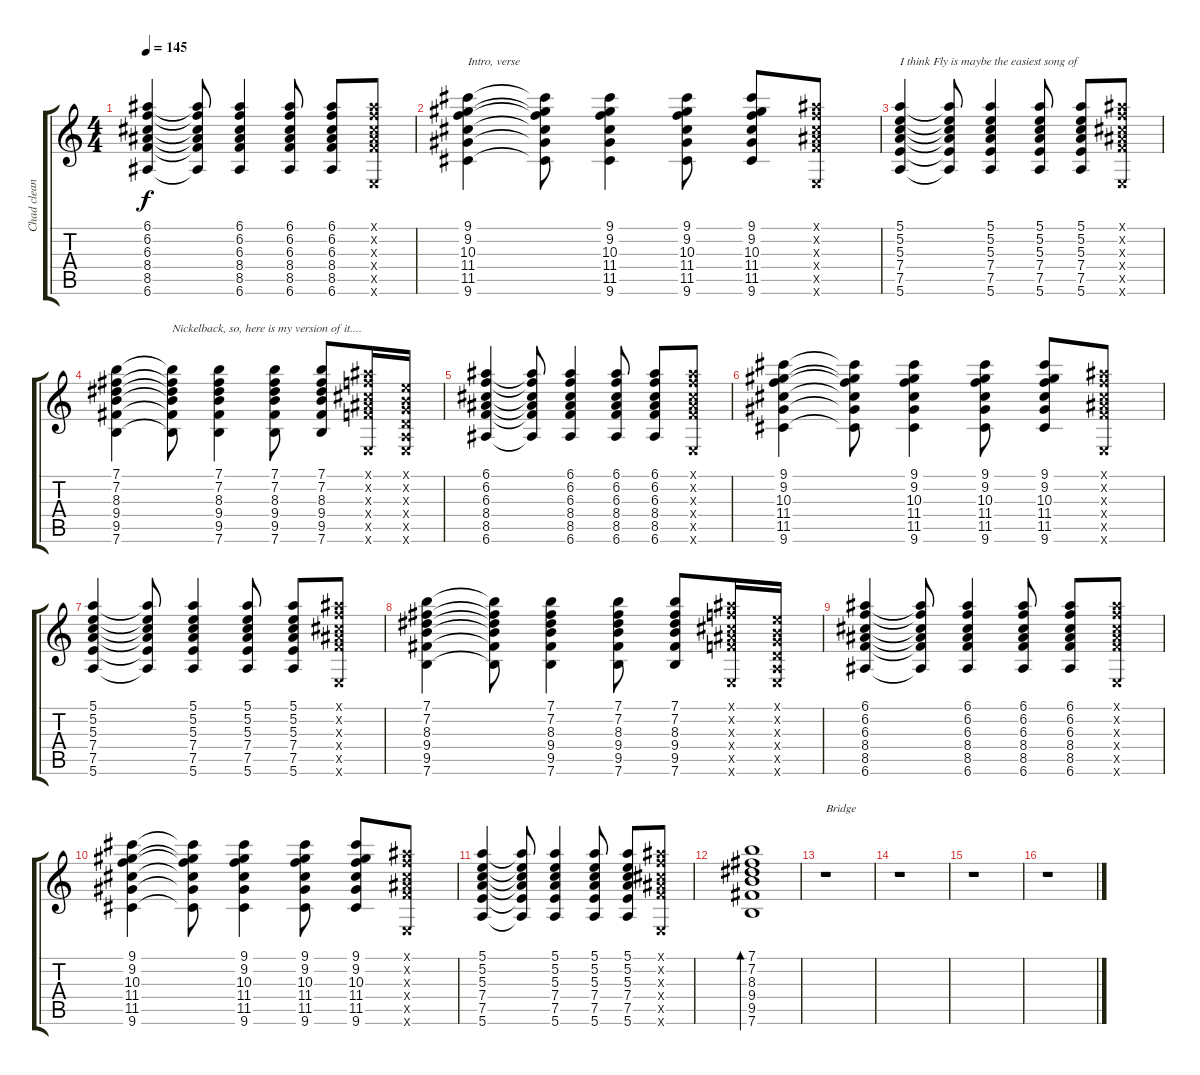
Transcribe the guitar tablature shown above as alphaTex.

\track ("Chad clean" "Chad clean") {instrument electricguitarclean}
\staff {score tabs}
\tuning (E4 B3 G3 D3 A2 E2) {hide}
\ts (4 4)
\tempo 145
\clef g2
\ks c
(6.1 6.2 6.3 8.4 8.5 6.6).4{txt "" dy f instrument electricguitarclean} (6.1{t} 6.2{t} 6.3{t} 8.4{t} 8.5{t} 6.6{t}).8 (6.1 6.2 6.3 8.4 8.5 6.6).4 (6.1 6.2 6.3 8.4 8.5 6.6).8 (6.1 6.2 6.3 8.4 8.5 6.6).8 (6.1{x} 6.2{x} 6.3{x} 8.4{x} 8.5{x} 0.6{x}).8 |
(9.1 9.2 10.3 11.4 11.5 9.6).4{txt "Intro, verse"} (9.1{t} 9.2{t} 10.3{t} 11.4{t} 11.5{t} 9.6{t}).8 (9.1 9.2 10.3 11.4 11.5 9.6).4 (9.1 9.2 10.3 11.4 11.5 9.6).8 (9.1 9.2 10.3 11.4 11.5 9.6).8 (6.1{x} 6.2{x} 6.3{x} 8.4{x} 8.5{x} 0.6{x}).8 |
(5.1 5.2 5.3 7.4 7.5 5.6).4{txt "I think Fly is maybe the easiest song of"} (5.1{t} 5.2{t} 5.3{t} 7.4{t} 7.5{t} 5.6{t}).8 (5.1 5.2 5.3 7.4 7.5 5.6).4 (5.1 5.2 5.3 7.4 7.5 5.6).8 (5.1 5.2 5.3 7.4 7.5 5.6).8 (6.1{x} 6.2{x} 6.3{x} 8.4{x} 8.5{x} 0.6{x}).8 |
(7.1 7.2 8.3 9.4 9.5 7.6).4 (7.1{t} 7.2{t} 8.3{t} 9.4{t} 9.5{t} 7.6{t}).8{txt "Nickelback, so, here is my version of it...."} (7.1 7.2 8.3 9.4 9.5 7.6).4 (7.1 7.2 8.3 9.4 9.5 7.6).8 (7.1 7.2 8.3 9.4 9.5 7.6).8 (6.1{x} 6.2{x} 6.3{x} 8.4{x} 8.5{x} 0.6{x}).16 (0.1{x} 0.2{x} 0.3{x} 0.4{x} 0.5{x} 0.6{x}).16 |
(6.1 6.2 6.3 8.4 8.5 6.6).4 (6.1{t} 6.2{t} 6.3{t} 8.4{t} 8.5{t} 6.6{t}).8 (6.1 6.2 6.3 8.4 8.5 6.6).4 (6.1 6.2 6.3 8.4 8.5 6.6).8 (6.1 6.2 6.3 8.4 8.5 6.6).8 (6.1{x} 6.2{x} 6.3{x} 8.4{x} 8.5{x} 0.6{x}).8 |
(9.1 9.2 10.3 11.4 11.5 9.6).4 (9.1{t} 9.2{t} 10.3{t} 11.4{t} 11.5{t} 9.6{t}).8 (9.1 9.2 10.3 11.4 11.5 9.6).4 (9.1 9.2 10.3 11.4 11.5 9.6).8 (9.1 9.2 10.3 11.4 11.5 9.6).8 (6.1{x} 6.2{x} 6.3{x} 8.4{x} 8.5{x} 0.6{x}).8 |
(5.1 5.2 5.3 7.4 7.5 5.6).4 (5.1{t} 5.2{t} 5.3{t} 7.4{t} 7.5{t} 5.6{t}).8 (5.1 5.2 5.3 7.4 7.5 5.6).4 (5.1 5.2 5.3 7.4 7.5 5.6).8 (5.1 5.2 5.3 7.4 7.5 5.6).8 (6.1{x} 6.2{x} 6.3{x} 8.4{x} 8.5{x} 0.6{x}).8 |
(7.1 7.2 8.3 9.4 9.5 7.6).4 (7.1{t} 7.2{t} 8.3{t} 9.4{t} 9.5{t} 7.6{t}).8 (7.1 7.2 8.3 9.4 9.5 7.6).4 (7.1 7.2 8.3 9.4 9.5 7.6).8 (7.1 7.2 8.3 9.4 9.5 7.6).8 (6.1{x} 6.2{x} 6.3{x} 8.4{x} 8.5{x} 0.6{x}).16 (0.1{x} 0.2{x} 0.3{x} 0.4{x} 0.5{x} 0.6{x}).16 |
(6.1 6.2 6.3 8.4 8.5 6.6).4 (6.1{t} 6.2{t} 6.3{t} 8.4{t} 8.5{t} 6.6{t}).8 (6.1 6.2 6.3 8.4 8.5 6.6).4 (6.1 6.2 6.3 8.4 8.5 6.6).8 (6.1 6.2 6.3 8.4 8.5 6.6).8 (6.1{x} 6.2{x} 6.3{x} 8.4{x} 8.5{x} 0.6{x}).8 |
(9.1 9.2 10.3 11.4 11.5 9.6).4 (9.1{t} 9.2{t} 10.3{t} 11.4{t} 11.5{t} 9.6{t}).8 (9.1 9.2 10.3 11.4 11.5 9.6).4 (9.1 9.2 10.3 11.4 11.5 9.6).8 (9.1 9.2 10.3 11.4 11.5 9.6).8 (6.1{x} 6.2{x} 6.3{x} 8.4{x} 8.5{x} 0.6{x}).8 |
(5.1 5.2 5.3 7.4 7.5 5.6).4 (5.1{t} 5.2{t} 5.3{t} 7.4{t} 7.5{t} 5.6{t}).8 (5.1 5.2 5.3 7.4 7.5 5.6).4 (5.1 5.2 5.3 7.4 7.5 5.6).8 (5.1 5.2 5.3 7.4 7.5 5.6).8 (6.1{x} 6.2{x} 6.3{x} 8.4{x} 8.5{x} 0.6{x}).8 |
(7.1 7.2 8.3 9.4 9.5 7.6).1{bd 60} |
r.1{txt "Bridge"} |
r.1 |
r.1 |
r.1
